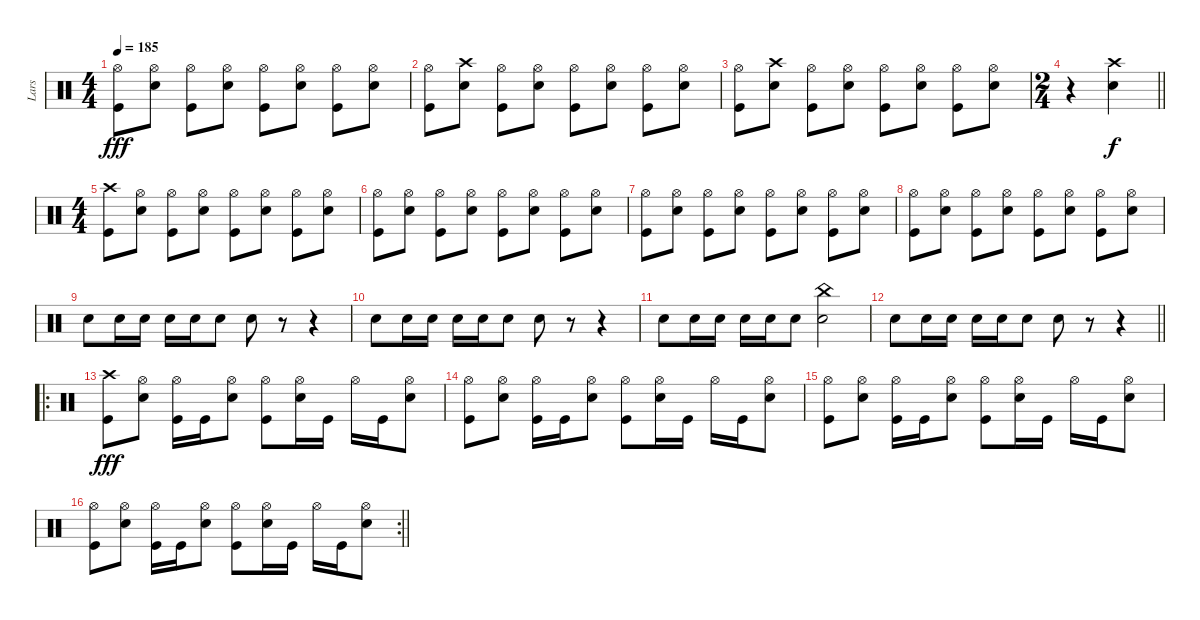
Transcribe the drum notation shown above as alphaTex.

\track ("Lars" "Lars") {instrument percussion}
\staff {score}
\articulation defaults
\ts (4 4)
\tempo 185
\clef neutral
\ks c
("Hi-Hat (open)" "Kick (hit)").8{dy fff} ("Hi-Hat (open)" "Electric Snare (hit)").8 ("Hi-Hat (open)" "Kick (hit)").8 ("Hi-Hat (open)" "Electric Snare (hit)").8 ("Hi-Hat (open)" "Kick (hit)").8 ("Hi-Hat (open)" "Electric Snare (hit)").8 ("Hi-Hat (open)" "Kick (hit)").8 ("Hi-Hat (open)" "Electric Snare (hit)").8 |
("Hi-Hat (open)" "Kick (hit)").8 ("Crash high (hit)" "Electric Snare (hit)").8 ("Hi-Hat (open)" "Kick (hit)").8 ("Hi-Hat (open)" "Electric Snare (hit)").8 ("Hi-Hat (open)" "Kick (hit)").8 ("Hi-Hat (open)" "Electric Snare (hit)").8 ("Hi-Hat (open)" "Kick (hit)").8 ("Hi-Hat (open)" "Electric Snare (hit)").8 |
("Hi-Hat (open)" "Kick (hit)").8 ("Crash high (hit)" "Electric Snare (hit)").8 ("Hi-Hat (open)" "Kick (hit)").8 ("Hi-Hat (open)" "Electric Snare (hit)").8 ("Hi-Hat (open)" "Kick (hit)").8 ("Hi-Hat (open)" "Electric Snare (hit)").8 ("Hi-Hat (open)" "Kick (hit)").8 ("Hi-Hat (open)" "Electric Snare (hit)").8 |
\ts (2 4)
\barLineRight lightlight
r.4 ("Crash high (hit)" "Electric Snare (hit)").4{dy f} |
\ts (4 4)
\section ("" "")
("Crash high (hit)" "Kick (hit)").8 ("Hi-Hat (open)" "Electric Snare (hit)").8 ("Hi-Hat (open)" "Kick (hit)").8 ("Hi-Hat (open)" "Electric Snare (hit)").8 ("Hi-Hat (open)" "Kick (hit)").8 ("Hi-Hat (open)" "Electric Snare (hit)").8 ("Hi-Hat (open)" "Kick (hit)").8 ("Hi-Hat (open)" "Electric Snare (hit)").8 |
("Hi-Hat (open)" "Kick (hit)").8 ("Hi-Hat (open)" "Electric Snare (hit)").8 ("Hi-Hat (open)" "Kick (hit)").8 ("Hi-Hat (open)" "Electric Snare (hit)").8 ("Hi-Hat (open)" "Kick (hit)").8 ("Hi-Hat (open)" "Electric Snare (hit)").8 ("Hi-Hat (open)" "Kick (hit)").8 ("Hi-Hat (open)" "Electric Snare (hit)").8 |
("Hi-Hat (open)" "Kick (hit)").8 ("Hi-Hat (open)" "Electric Snare (hit)").8 ("Hi-Hat (open)" "Kick (hit)").8 ("Hi-Hat (open)" "Electric Snare (hit)").8 ("Hi-Hat (open)" "Kick (hit)").8 ("Hi-Hat (open)" "Electric Snare (hit)").8 ("Hi-Hat (open)" "Kick (hit)").8 ("Hi-Hat (open)" "Electric Snare (hit)").8 |
("Hi-Hat (open)" "Kick (hit)").8 ("Hi-Hat (open)" "Electric Snare (hit)").8 ("Hi-Hat (open)" "Kick (hit)").8 ("Hi-Hat (open)" "Electric Snare (hit)").8 ("Hi-Hat (open)" "Kick (hit)").8 ("Hi-Hat (open)" "Electric Snare (hit)").8 ("Hi-Hat (open)" "Kick (hit)").8 ("Hi-Hat (open)" "Electric Snare (hit)").8 |
"Electric Snare (hit)".8 "Electric Snare (hit)".16 "Electric Snare (hit)".16 "Electric Snare (hit)".16 "Electric Snare (hit)".16 "Electric Snare (hit)".8 "Electric Snare (hit)".8 r.8 r.4 |
"Electric Snare (hit)".8 "Electric Snare (hit)".16 "Electric Snare (hit)".16 "Electric Snare (hit)".16 "Electric Snare (hit)".16 "Electric Snare (hit)".8 "Electric Snare (hit)".8 r.8 r.4 |
"Electric Snare (hit)".8 "Electric Snare (hit)".16 "Electric Snare (hit)".16 "Electric Snare (hit)".16 "Electric Snare (hit)".16 "Electric Snare (hit)".8 ("China (hit)" "Electric Snare (hit)").2 |
\barLineRight lightlight "Electric Snare (hit)".8 "Electric Snare (hit)".16 "Electric Snare (hit)".16 "Electric Snare (hit)".16 "Electric Snare (hit)".16 "Electric Snare (hit)".8 "Electric Snare (hit)".8
r.8 r.4 |
\ro
\section ("" "")
("Crash high (hit)" "Kick (hit)").8{dy fff} ("Hi-Hat (open)" "Electric Snare (hit)").8 ("Hi-Hat (open)" "Kick (hit)").16 "Kick (hit)".16 ("Hi-Hat (open)" "Electric Snare (hit)").8 ("Hi-Hat (open)" "Kick (hit)").8 ("Hi-Hat (open)" "Electric Snare (hit)").16 "Kick (hit)".16 "Hi-Hat (open)".16 "Kick (hit)".16 ("Hi-Hat (open)" "Electric Snare (hit)").8 |
("Hi-Hat (open)" "Kick (hit)").8 ("Hi-Hat (open)" "Electric Snare (hit)").8 ("Hi-Hat (open)" "Kick (hit)").16 "Kick (hit)".16 ("Hi-Hat (open)" "Electric Snare (hit)").8 ("Hi-Hat (open)" "Kick (hit)").8 ("Hi-Hat (open)" "Electric Snare (hit)").16 "Kick (hit)".16 "Hi-Hat (open)".16 "Kick (hit)".16 ("Hi-Hat (open)" "Electric Snare (hit)").8 |
("Hi-Hat (open)" "Kick (hit)").8 ("Hi-Hat (open)" "Electric Snare (hit)").8 ("Hi-Hat (open)" "Kick (hit)").16 "Kick (hit)".16 ("Hi-Hat (open)" "Electric Snare (hit)").8 ("Hi-Hat (open)" "Kick (hit)").8 ("Hi-Hat (open)" "Electric Snare (hit)").16 "Kick (hit)".16 "Hi-Hat (open)".16 "Kick (hit)".16 ("Hi-Hat (open)" "Electric Snare (hit)").8 |
\rc 2
\barLineRight lightlight
("Hi-Hat (open)" "Kick (hit)").8 ("Hi-Hat (open)" "Electric Snare (hit)").8 ("Hi-Hat (open)" "Kick (hit)").16 "Kick (hit)".16 ("Hi-Hat (open)" "Electric Snare (hit)").8 ("Hi-Hat (open)" "Kick (hit)").8 ("Hi-Hat (open)" "Electric Snare (hit)").16 "Kick (hit)".16 "Hi-Hat (open)".16 "Kick (hit)".16 ("Hi-Hat (open)" "Electric Snare (hit)").8
